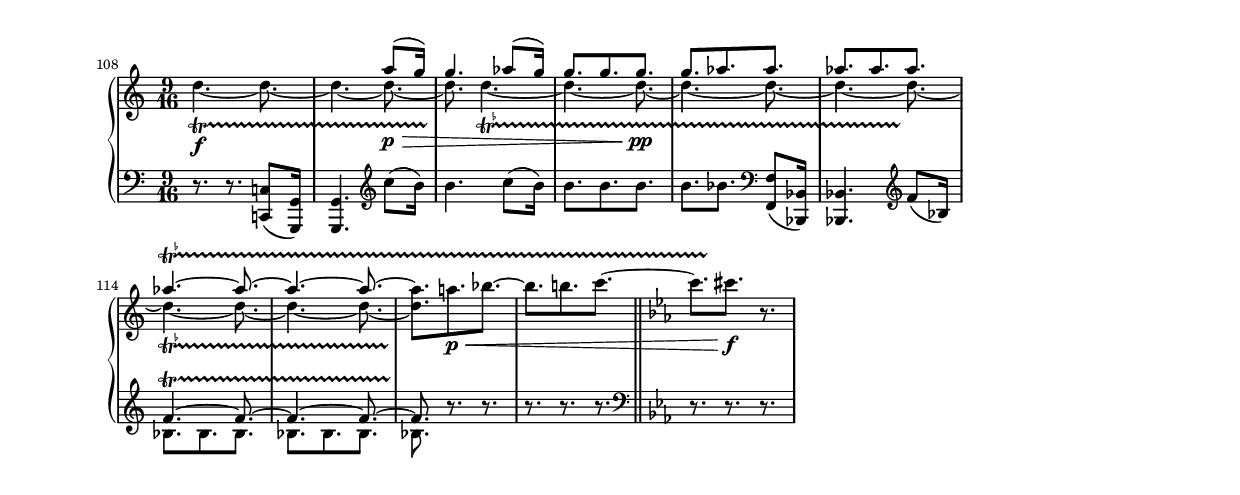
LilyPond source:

% Do not edit this file; it is automatically
% generated from Documentation/snippets/new
% This file is in the public domain.
%% Note: this file works from version 2.12.0
\version "2.13.20"
\include "english.ly"
#(set-global-staff-size 15)
\paper {
  ragged-right = ##t
  line-width = 17\cm
  indent = 0\cm
}

\layout {
  \context {
    \Score
    \override PaperColumn #'keep-inside-line = ##t
    \override NonMusicalPaperColumn #'keep-inside-line = ##t
  }
}


\header {
  lsrtags = "headwords"
  texidoc = ""
  doctitle = "headword"
} % begin verbatim


% NR 1.5 Simultaneous notes

% L. v. Beethoven, Op. 111
% Piano sonata 32
% Movt II - Arietta - Adagio molto semplice e cantabile
% measures 108 - 118

\layout {
  \context {
    \Score
    \override SpacingSpanner #'base-shortest-duration =
    #(ly:make-moment 1 18)
    \override NonMusicalPaperColumn #'line-break-system-details =
    #'((alignment-distances . (12)))
  }
}

trillFlat =
\once \override TrillSpanner #'(bound-details left text) = \markup {
  \concat {
    \musicglyph #"scripts.trill"
    \translate #'(-0.5 . 1.9)
    \fontsize #-7
    \with-dimensions #'(0 . 0) #'(0 . 0)
    \flat
  }
}

\new PianoStaff <<

  % RH
  \new Staff <<
    \clef treble
    \key c \major
    \time 9/16
    \set Score.currentBarNumber = #108

    % RH voice 1
    \new Voice {

      \voiceOne
      s4.
      s8.

      |

      s4.
      a''8 \p \> [ (
      g''16 ] )

      |

      g''4.
      af''8 [ (
      g''16 ] )

      |

      g''8. [
      g''8.
      g''8. \pp ]

      |

      g''8. [
      af''8.
      af''8. ]

      |

      af''8. [
      af''8.
      af''8. ]

      |
      \break

      \trillFlat
      af''4. \startTrillSpan
      ~
      af''8.
      ~

      |

      af''4.
      ~
      af''8.
      ~

      |

      \oneVoice
      <af'' d''>8. [
      a''8. \p \<
      bf''8. ]
      ~

      |

      bf''8. [
      b''8.
      c'''8. ]
      ~

      \bar "||"

      \key ef \major
      c'''8. [
      cs'''8. \f ] \stopTrillSpan
      r8.

    }

    % RH voice 2
    \new Voice {
      \voiceTwo
      \override Voice.TrillSpanner #'direction = #DOWN
      d''4. \f \startTrillSpan
      ~
      d''8.
      ~

      |

      d''4.
      ~
      d''8.
      ~

      |

      d''8. \stopTrillSpan
      \trillFlat
      d''4. \startTrillSpan
      ~

      |

      d''4.
      ~
      d''8.
      ~

      |

      d''4.
      ~
      d''8.
      ~

      |

      d''4.
      ~
      d''8. \stopTrillSpan
      ~

      |

      \trillFlat
      d''4. \startTrillSpan
      ~
      d''8.
      ~

      |

      d''4.
      ~
      d''8.
      ~

      |

      \once \override NoteColumn #'ignore-collision = ##t
      \hideNotes
      d''8. \stopTrillSpan
      s4.

      |

      s8.
      s8.

    }

  >>

  % LH staff
  \new Staff {
    \clef bass
    \key c \major
    \time 9/16

    r8.
    r8.
    <c! c,!>8 [ (
    <g, g,,>16 ] )

    |

    <g, g,,>4.
    \clef treble
    c''8 [ (
    b'16 ] )

    |

    b'4.
    c''8 [ (
    b'16 ] )

    |

    b'8. [
    b'8.
    b'8. ]

    |

    b'8. [
    bf'8. ]
    \clef bass
    <f f,>8 [ (
    <bf, bf,,>16 ] )

    |

    <bf, bf,,>4.
    \clef treble
    f'8 [ (
    bf16 ] )

    |

    <<

      \new Voice {
        \voiceOne
        \override Voice.TrillSpanner #'direction = #UP
        f'4. \startTrillSpan
        ~
        f'8.
        ~

        |

        f'4.
        ~
        f'8.
        ~

        |

        f'8. \stopTrillSpan
      }

      \new Voice {
        \voiceTwo
        \override Voice.TrillSpanner #'direction = #DOWN
        bf8. [
        bf8.
        bf8. ]

        |

        bf8. [
        bf8.
        bf8. ]

        |

        bf8.
      }

    >>

    \oneVoice
    r8.
    r8.

    |

    r8.
    r8.
    r8.
    \clef bass

    |

    \key ef \major
    r8.
    r8.
    r8.

  }

>>
